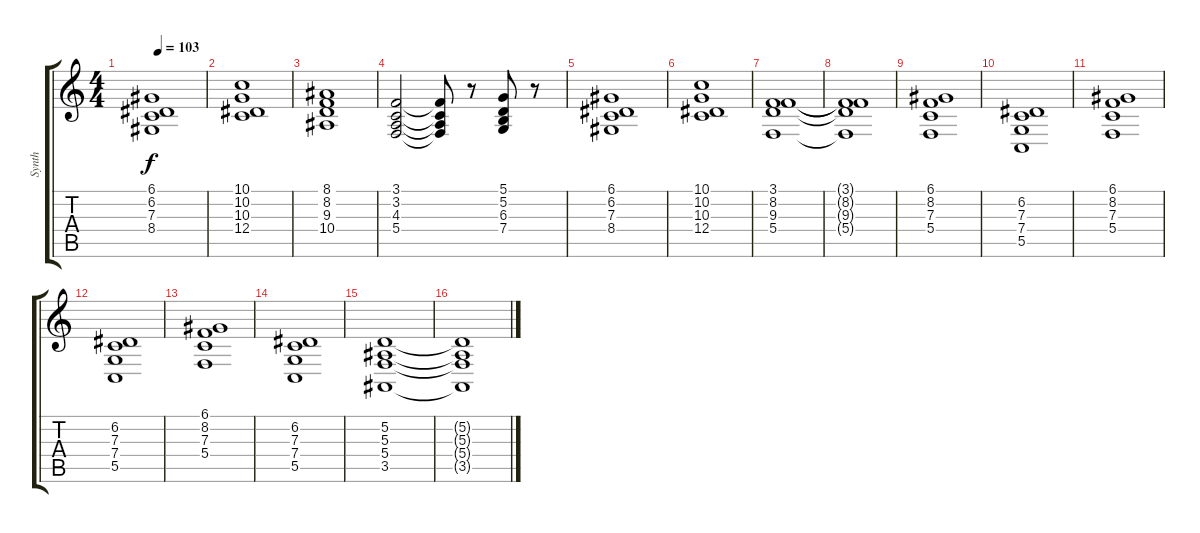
\track ("Synth" "Synth") {instrument choiraahs}
\staff {score tabs}
\tuning (D4 A3 F3 C3 G2 D2) {hide}
\ts (4 4)
\tempo 103
\clef g2
\ks c
(6.1 6.2 7.3 8.4).1{dy f volume 5} |
(10.1 10.2 10.3 12.4).1 |
(8.1 8.2 9.3 10.4).1 |
(3.1 3.2 4.3 5.4).2 (3.1{t} 3.2{t} 4.3{t} 5.4{t}).8 r.8 (5.1 5.2 6.3 7.4).8 r.8 |
(6.1 6.2 7.3 8.4).1 |
(10.1 10.2 10.3 12.4).1 |
(3.1 8.2 9.3 5.4).1 |
(3.1{t} 8.2{t} 9.3{t} 5.4{t}).1 |
(6.1 8.2 7.3 5.4).1 |
(6.2 7.3 7.4 5.5).1 |
(6.1 8.2 7.3 5.4).1 |
(6.2 7.3 7.4 5.5).1 |
(6.1 8.2 7.3 5.4).1 |
(6.2 7.3 7.4 5.5).1 |
(5.2 5.3 5.4 3.5).1 |
(5.2{t} 5.3{t} 5.4{t} 3.5{t}).1
